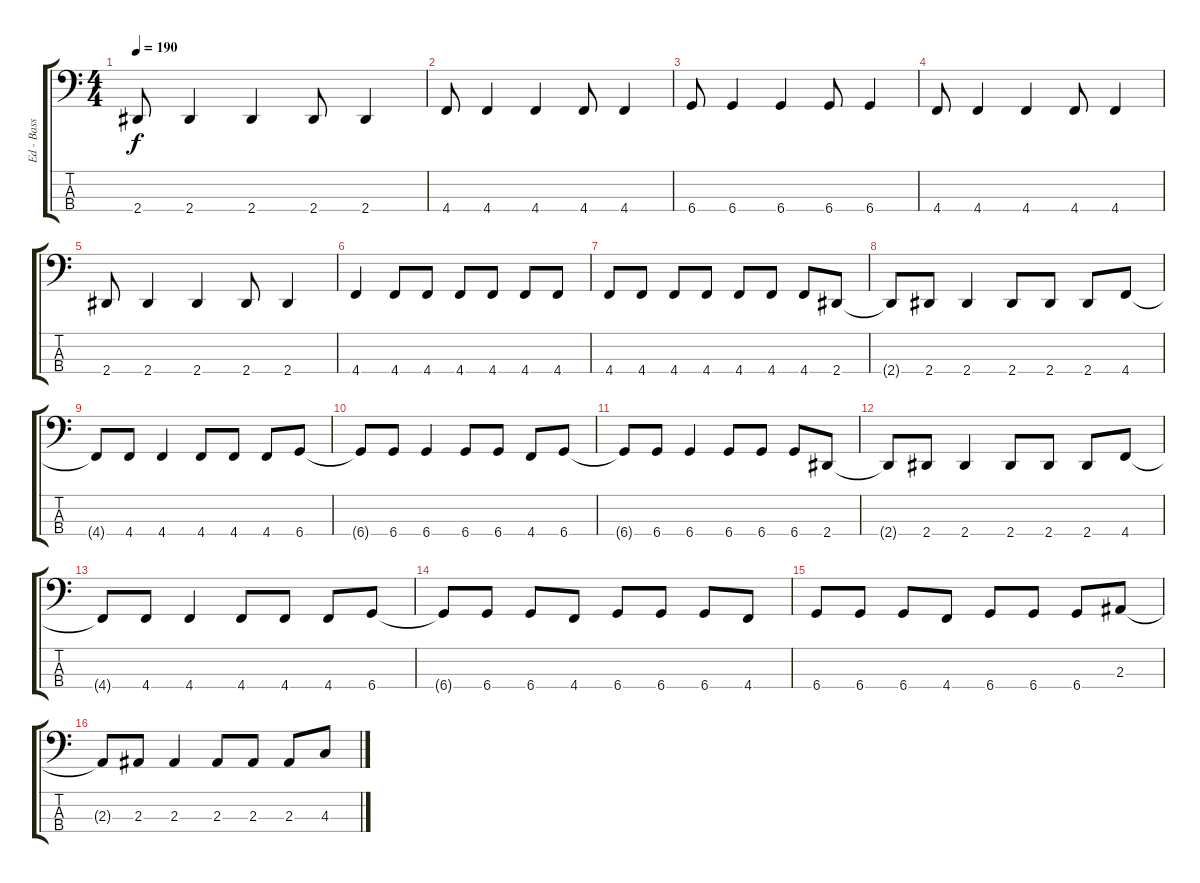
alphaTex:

\track ("Ed - Bass" "Ed - Bass") {instrument electricbasspick}
\staff {score tabs}
\tuning (Gb2 Db2 Ab1 Db1) {hide}
\ts (4 4)
\tempo 190
\clef f4
\ks c
2.4.8{dy f} 2.4.4 2.4.4 2.4.8 2.4.4 |
4.4.8 4.4.4 4.4.4 4.4.8 4.4.4 |
6.4.8 6.4.4 6.4.4 6.4.8 6.4.4 |
4.4.8 4.4.4 4.4.4 4.4.8 4.4.4 |
2.4.8 2.4.4 2.4.4 2.4.8 2.4.4 |
4.4.4 4.4.8 4.4.8 4.4.8 4.4.8 4.4.8 4.4.8 |
4.4.8 4.4.8 4.4.8 4.4.8 4.4.8 4.4.8 4.4.8 2.4.8 |
2.4{t}.8 2.4.8 2.4.4 2.4.8 2.4.8 2.4.8 4.4.8 |
4.4{t}.8 4.4.8 4.4.4 4.4.8 4.4.8 4.4.8 6.4.8 |
6.4{t}.8 6.4.8 6.4.4 6.4.8 6.4.8 4.4.8 6.4.8 |
6.4{t}.8 6.4.8 6.4.4 6.4.8 6.4.8 6.4.8 2.4.8 |
2.4{t}.8 2.4.8 2.4.4 2.4.8 2.4.8 2.4.8 4.4.8 |
4.4{t}.8 4.4.8 4.4.4 4.4.8 4.4.8 4.4.8 6.4.8 |
6.4{t}.8 6.4.8 6.4.8 4.4.8 6.4.8 6.4.8 6.4.8 4.4.8 |
6.4.8 6.4.8 6.4.8 4.4.8 6.4.8 6.4.8 6.4.8 2.3.8 |
2.3{t}.8 2.3.8 2.3.4 2.3.8 2.3.8 2.3.8 4.3.8
